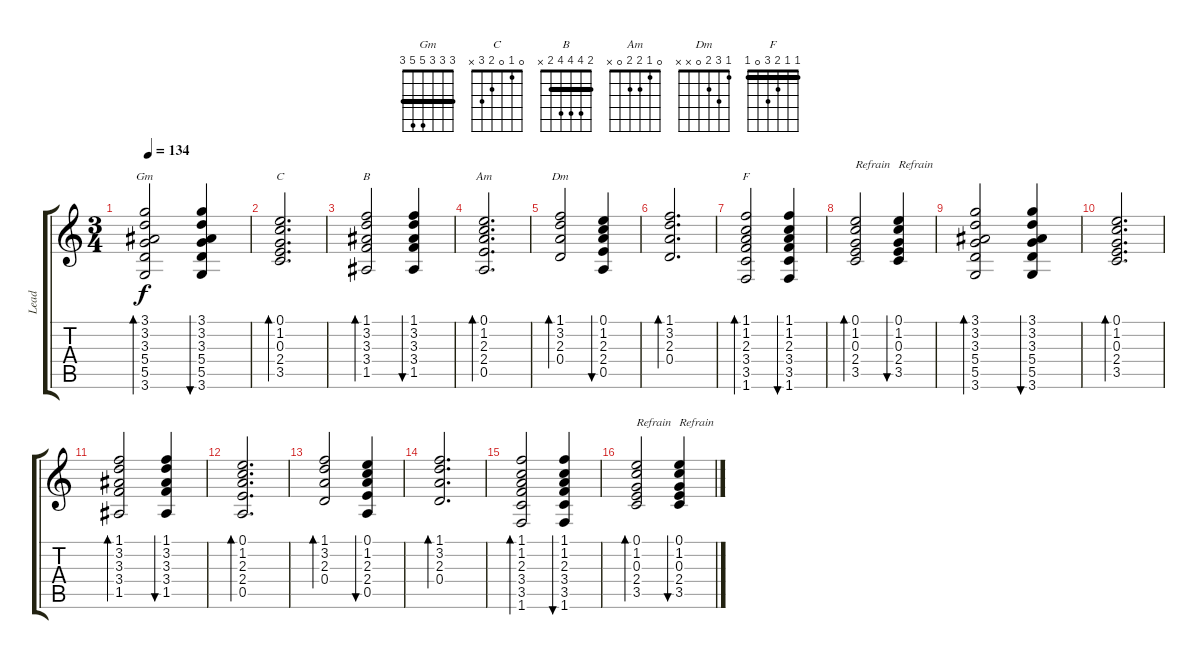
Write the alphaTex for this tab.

\track ("Lead" "Lead") {instrument electricguitarclean}
\staff {score tabs}
\tuning (E4 B3 G3 D3 A2 E2) {hide}
\chord ("Gm" 3 3 3 5 5 3) {barre 3}
\chord ("C" 0 1 0 2 3 x)
\chord ("B" 2 4 4 4 2 x) {barre 2}
\chord ("Am" 0 1 2 2 0 x)
\chord ("Dm" 1 3 2 0 x x)
\chord ("F" 1 1 2 3 0 1) {barre 1}
\ts (3 4)
\tempo 134
\clef g2
\ks c
(3.1 3.2 3.3 5.4 5.5 3.6).2{bd 60 ch "Gm" dy f} (3.1 3.2 3.3 5.4 5.5 3.6).4{bu 60} |
(0.1 1.2 0.3 2.4 3.5).2{d bd 60 ch "C"} |
(1.1 3.2 3.3 3.4 1.5).2{bd 60 ch "B"} (1.1 3.2 3.3 3.4 1.5).4{bu 60} |
(0.1 1.2 2.3 2.4 0.5).2{d bd 60 ch "Am"} |
(1.1 3.2 2.3 0.4).2{bd 60 ch "Dm"} (0.1 1.2 2.3 2.4 0.5).4{bu 60} |
(1.1 3.2 2.3 0.4).2{d bd 60} |
(1.1 1.2 2.3 3.4 3.5 1.6).2{bd 60 ch "F"} (1.1 1.2 2.3 3.4 3.5 1.6).4{bu 60} |
(0.1 1.2 0.3 2.4 3.5).2{bd 60 txt "Refrain"} (0.1 1.2 0.3 2.4 3.5).4{bu 60 txt "Refrain"} |
(3.1 3.2 3.3 5.4 5.5 3.6).2{bd 60} (3.1 3.2 3.3 5.4 5.5 3.6).4{bu 60} |
(0.1 1.2 0.3 2.4 3.5).2{d bd 60} |
(1.1 3.2 3.3 3.4 1.5).2{bd 60} (1.1 3.2 3.3 3.4 1.5).4{bu 60} |
(0.1 1.2 2.3 2.4 0.5).2{d bd 60} |
(1.1 3.2 2.3 0.4).2{bd 60} (0.1 1.2 2.3 2.4 0.5).4{bu 60} |
(1.1 3.2 2.3 0.4).2{d bd 60} |
(1.1 1.2 2.3 3.4 3.5 1.6).2{bd 60} (1.1 1.2 2.3 3.4 3.5 1.6).4{bu 60} |
(0.1 1.2 0.3 2.4 3.5).2{bd 60 txt "Refrain"} (0.1 1.2 0.3 2.4 3.5).4{bu 60 txt "Refrain"}
